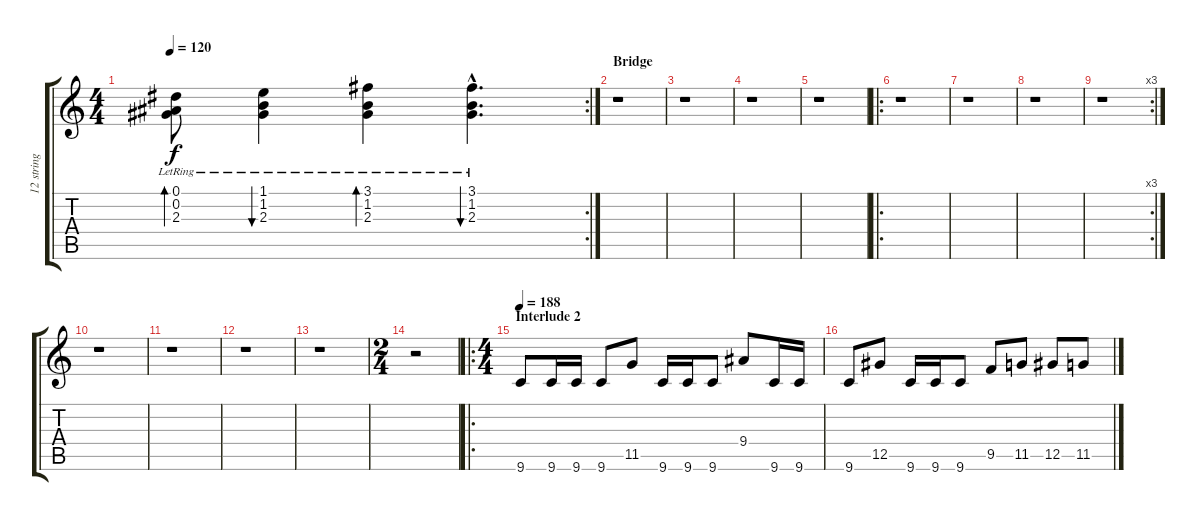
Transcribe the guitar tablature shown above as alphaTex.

\track ("12 string Acoustic" "12 string ") {instrument acousticguitarsteel}
\staff {score tabs}
\tuning (Eb4 Bb3 Gb3 Db3 Ab2 Eb2) {hide}
\rc 2
\ts (4 4)
\tempo 120
\clef g2
\ks c
(0.1{lr} 0.2{lr} 2.3{lr}).8{bd 60 dy f} (1.1{lr} 1.2{lr} 2.3{lr}).4{bu 60} (3.1{lr} 1.2{lr} 2.3{lr}).4{bd 60} (3.1{hac lr} 1.2{hac lr} 2.3{hac lr}).4{d bu 60} |
\section ("" "Bridge")
r.1 |
r.1 |
r.1 |
r.1 |
\ro
r.1 |
r.1 |
r.1 |
\rc 3
r.1 |
r.1 |
r.1 |
r.1 |
r.1 |
\ts (2 4)
r.2 |
\ro
\ts (4 4)
\section ("" "Interlude 2")
\tempo 188
9.6.8 9.6.16 9.6.16 9.6.8 11.5.8 9.6.16 9.6.16 9.6.8 9.4.8 9.6.16 9.6.16 |
9.6.8 12.5.8 9.6.16 9.6.16 9.6.8 9.5.8 11.5.8 12.5.8 11.5.8
